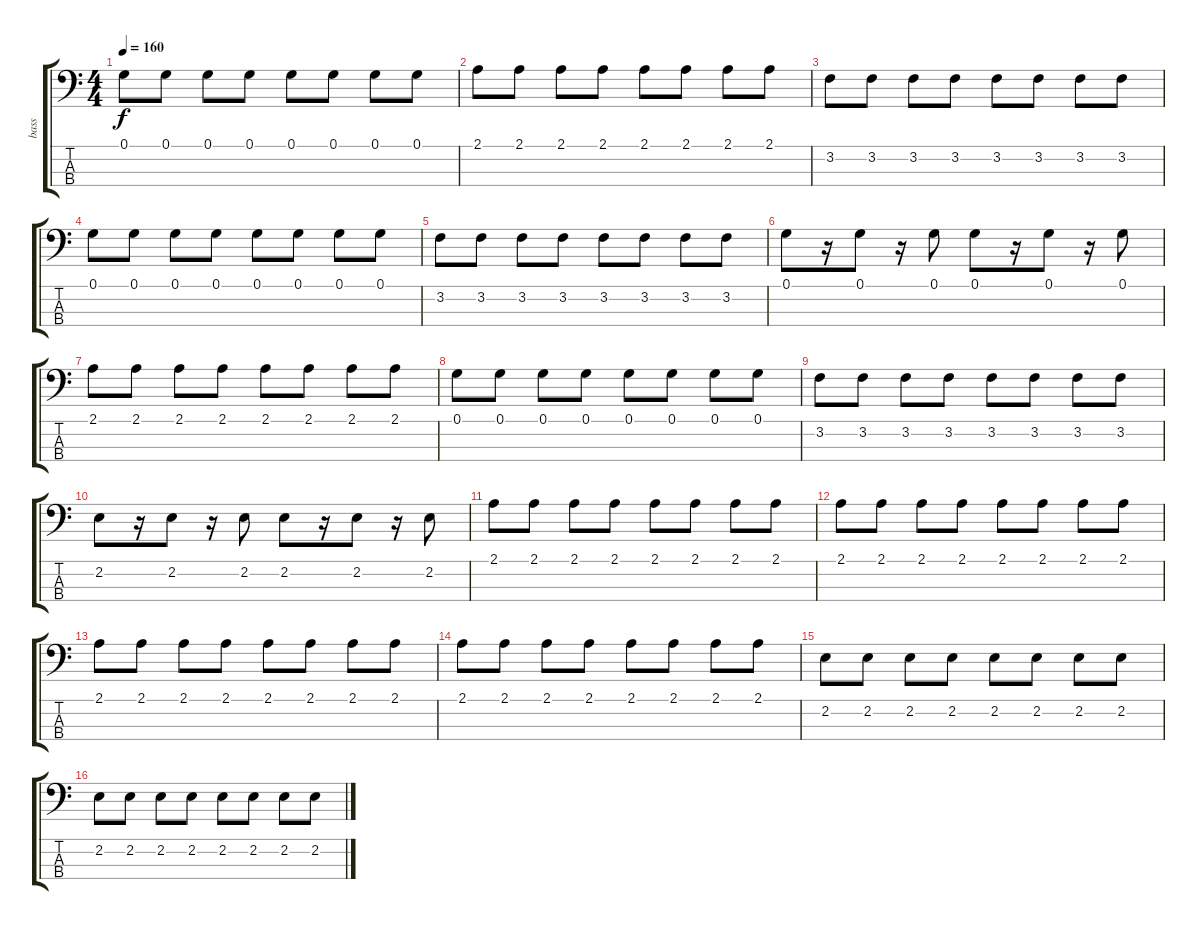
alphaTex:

\track ("bass" "bass") {instrument electricbassfinger}
\staff {score tabs}
\tuning (G2 D2 A1 E1) {hide}
\ts (4 4)
\tempo 160
\clef f4
\ks c
0.1.8{dy f} 0.1.8 0.1.8 0.1.8 0.1.8 0.1.8 0.1.8 0.1.8 |
2.1.8 2.1.8 2.1.8 2.1.8 2.1.8 2.1.8 2.1.8 2.1.8 |
3.2.8 3.2.8 3.2.8 3.2.8 3.2.8 3.2.8 3.2.8 3.2.8 |
0.1.8 0.1.8 0.1.8 0.1.8 0.1.8 0.1.8 0.1.8 0.1.8 |
3.2.8 3.2.8 3.2.8 3.2.8 3.2.8 3.2.8 3.2.8 3.2.8 |
0.1.8 r.16 0.1.8 r.16 0.1.8 0.1.8 r.16 0.1.8 r.16 0.1.8 |
2.1.8 2.1.8 2.1.8 2.1.8 2.1.8 2.1.8 2.1.8 2.1.8 |
0.1.8 0.1.8 0.1.8 0.1.8 0.1.8 0.1.8 0.1.8 0.1.8 |
3.2.8 3.2.8 3.2.8 3.2.8 3.2.8 3.2.8 3.2.8 3.2.8 |
2.2.8 r.16 2.2.8 r.16 2.2.8 2.2.8 r.16 2.2.8 r.16 2.2.8 |
2.1.8{volume 12 balance 10 instrument electricbassfinger} 2.1.8 2.1.8 2.1.8 2.1.8 2.1.8 2.1.8 2.1.8 |
2.1.8 2.1.8 2.1.8 2.1.8 2.1.8 2.1.8 2.1.8 2.1.8 |
2.1.8{instrument electricbassfinger} 2.1.8 2.1.8 2.1.8 2.1.8 2.1.8 2.1.8 2.1.8 |
2.1.8 2.1.8 2.1.8 2.1.8 2.1.8 2.1.8 2.1.8 2.1.8 |
2.2.8 2.2.8 2.2.8 2.2.8 2.2.8 2.2.8 2.2.8 2.2.8 |
2.2.8 2.2.8 2.2.8 2.2.8 2.2.8 2.2.8 2.2.8 2.2.8
